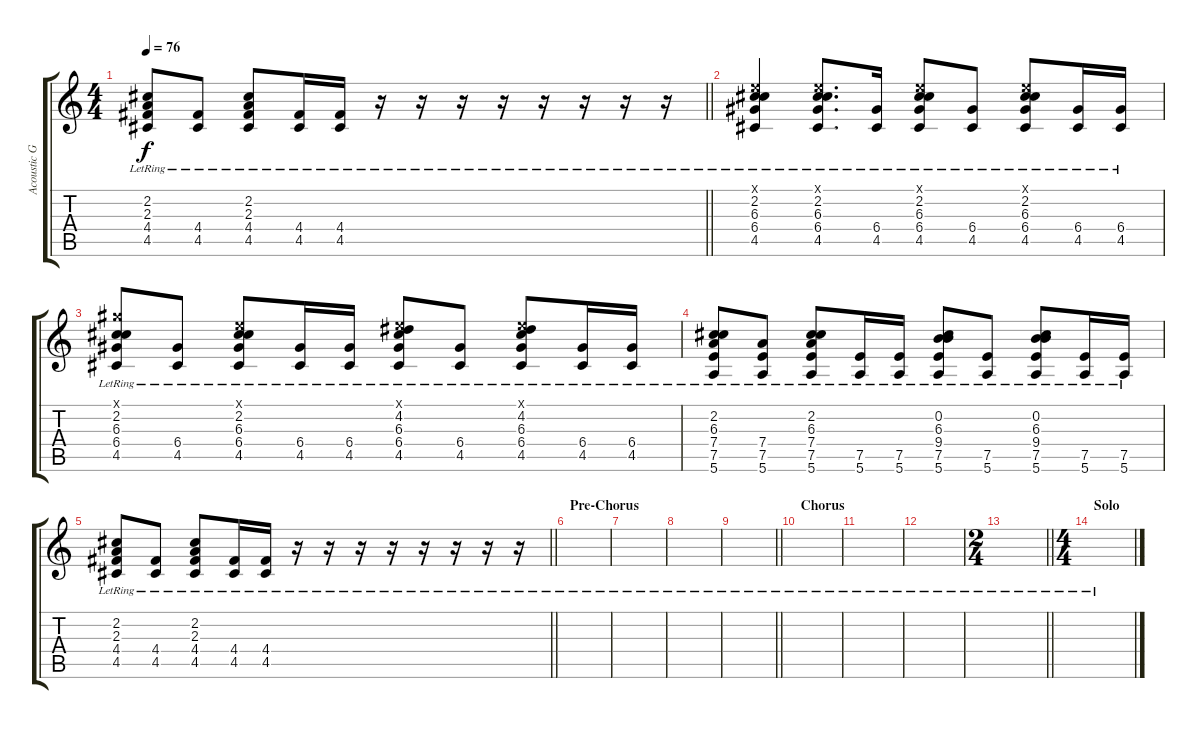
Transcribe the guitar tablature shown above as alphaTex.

\track ("Acoustic Guitar" "Acoustic G") {instrument acousticguitarsteel}
\staff {score tabs}
\tuning (E4 B3 G3 D3 A2 E2) {hide}
\ts (4 4)
\tempo 76
\clef g2
\barLineRight lightlight
\ks c
(2.2{lr} 2.3{lr} 4.4{lr} 4.5{lr}).8{dy f} (4.4{lr} 4.5{lr}).8 (2.2{lr} 2.3{lr} 4.4{lr} 4.5{lr}).8 (4.4{lr} 4.5{lr}).16 (4.4{lr} 4.5{lr}).16 r.16 r.16 r.16 r.16 r.16 r.16 r.16 r.16 |
(0.1{x} 2.2{lr} 6.3{lr} 6.4{lr} 4.5{lr}).4 (0.1{x} 2.2{lr} 6.3{lr} 6.4{lr} 4.5{lr}).8{d} (6.4{lr} 4.5{lr}).16 (0.1{x} 2.2{lr} 6.3{lr} 6.4{lr} 4.5{lr}).8 (6.4{lr} 4.5{lr}).8 (0.1{x} 2.2{lr} 6.3{lr} 6.4{lr} 4.5{lr}).8 (6.4{lr} 4.5{lr}).16 (6.4{lr} 4.5{lr}).16 |
(4.1{x} 2.2{lr} 6.3{lr} 6.4{lr} 4.5{lr}).8 (6.4{lr} 4.5{lr}).8 (0.1{x} 2.2{lr} 6.3{lr} 6.4{lr} 4.5{lr}).8 (6.4{lr} 4.5{lr}).16 (6.4{lr} 4.5{lr}).16 (0.1{x} 4.2{lr} 6.3{lr} 6.4{lr} 4.5{lr}).8 (6.4{lr} 4.5{lr}).8 (0.1{x} 4.2{lr} 6.3{lr} 6.4{lr} 4.5{lr}).8 (6.4{lr} 4.5{lr}).16 (6.4{lr} 4.5{lr}).16 |
(2.2{lr} 6.3{lr} 7.4{lr} 7.5{lr} 5.6{lr}).8 (7.4{lr} 7.5{lr} 5.6).8 (2.2{lr} 6.3{lr} 7.4{lr} 7.5{lr} 5.6{lr}).8 (7.5{lr} 5.6).16 (7.5{lr} 5.6).16 (0.2{lr} 6.3{lr} 9.4{lr} 7.5{lr} 5.6{lr}).8 (7.5{lr} 5.6).8 (0.2{lr} 6.3{lr} 9.4{lr} 7.5{lr} 5.6{lr}).8 (7.5{lr} 5.6).16 (7.5{lr} 5.6).16 |
\barLineRight lightlight
(2.2{lr} 2.3{lr} 4.4{lr} 4.5{lr}).8 (4.4{lr} 4.5{lr}).8 (2.2{lr} 2.3{lr} 4.4{lr} 4.5{lr}).8 (4.4{lr} 4.5{lr}).16 (4.4{lr} 4.5{lr}).16 r.16 r.16 r.16 r.16 r.16 r.16 r.16 r.16 |
\section ("" "Pre-Chorus")
|
|
|
\barLineRight lightlight
|
\section ("" "Chorus")
|
|
|
\ts (2 4)
\barLineRight lightlight
|
\ts (4 4)
\section ("" "Solo")
